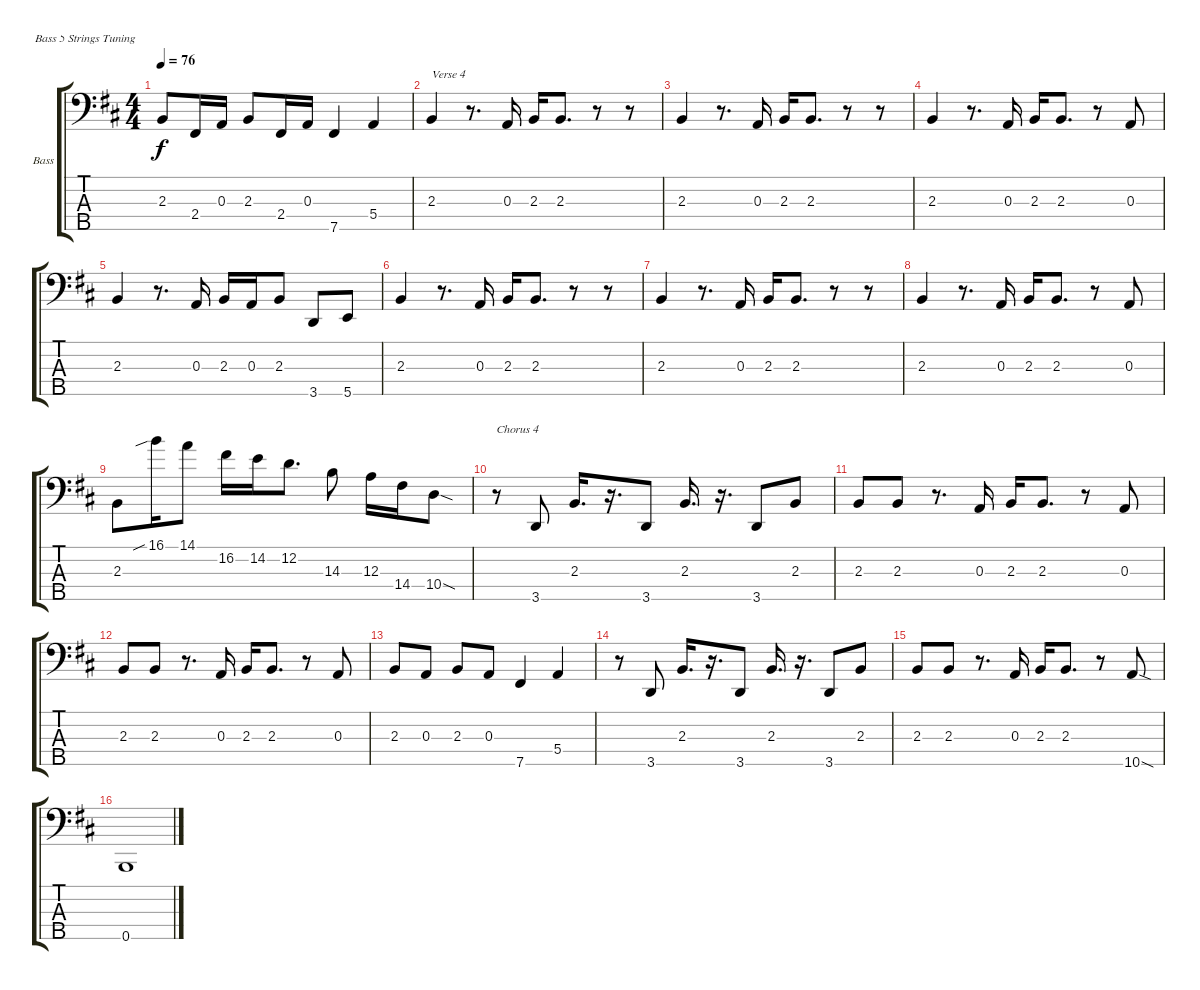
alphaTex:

\defaultSystemsLayout 4
\bracketExtendMode groupsimilarinstruments
\firstSystemTrackNameOrientation horizontal
\otherSystemsTrackNameOrientation horizontal
\track ("Electric Bass" "Bass") {instrument electricbassfinger}
\staff {score tabs}
\tuning (G2 D2 A1 E1 B0)
\ts (4 4)
\tempo 76
\clef f4
\scale
0.333333
\ks bminor
2.3.8{dy f} 2.4.16 0.3.16 2.3.8 2.4.16 0.3.16 7.5.4 5.4.4 |
\scale
0.333333 2.3.4{txt "Verse 4"} r.8{d} 0.3.16 2.3.16 2.3.8{d} r.8 r.8 |
\scale
0.333333 2.3.4 r.8{d} 0.3.16 2.3.16 2.3.8{d} r.8 r.8 |
\scale
0.333333 2.3.4 r.8{d} 0.3.16 2.3.16 2.3.8{d} r.8 0.3.8 |
\scale
0.333333 2.3.4 r.8{d} 0.3.16 2.3.16 0.3.16 2.3.8 3.5.8 5.5.8 |
\scale
0.333333 2.3.4 r.8{d} 0.3.16 2.3.16 2.3.8{d} r.8 r.8 |
\scale
0.333333 2.3.4 r.8{d} 0.3.16 2.3.16 2.3.8{d} r.8 r.8 |
\scale
0.333333 2.3.4 r.8{d} 0.3.16 2.3.16 2.3.8{d} r.8 0.3.8 |
\scale
0.333333 2.3.8 16.1{sib}.16 14.1.8 16.2.16 14.2.16 12.2.8{d} 14.3.8 12.3.16 14.4.16 10.4{sod}.8 |
\scale
0.333333 r.8{txt "Chorus 4"} 3.5.8 2.3.16{d} r.16{d} 3.5.8 2.3.16{d} r.16{d} 3.5.8 2.3.8 |
\scale
0.333333 2.3.8 2.3.8 r.8{d} 0.3.16 2.3.16 2.3.8{d} r.8 0.3.8 |
\scale
0.333333 2.3.8 2.3.8 r.8{d} 0.3.16 2.3.16 2.3.8{d} r.8 0.3.8 |
\scale
0.333333 2.3.8 0.3.8 2.3.8 0.3.8 7.5.4 5.4.4 |
\scale
0.333333 r.8 3.5.8 2.3.16{d} r.16{d} 3.5.8 2.3.16{d} r.16{d} 3.5.8 2.3.8 |
\scale
0.333333 2.3.8 2.3.8 r.8{d} 0.3.16 2.3.16 2.3.8{d} r.8 10.5{sod}.8 |
\scale
0.333333 0.5.1
